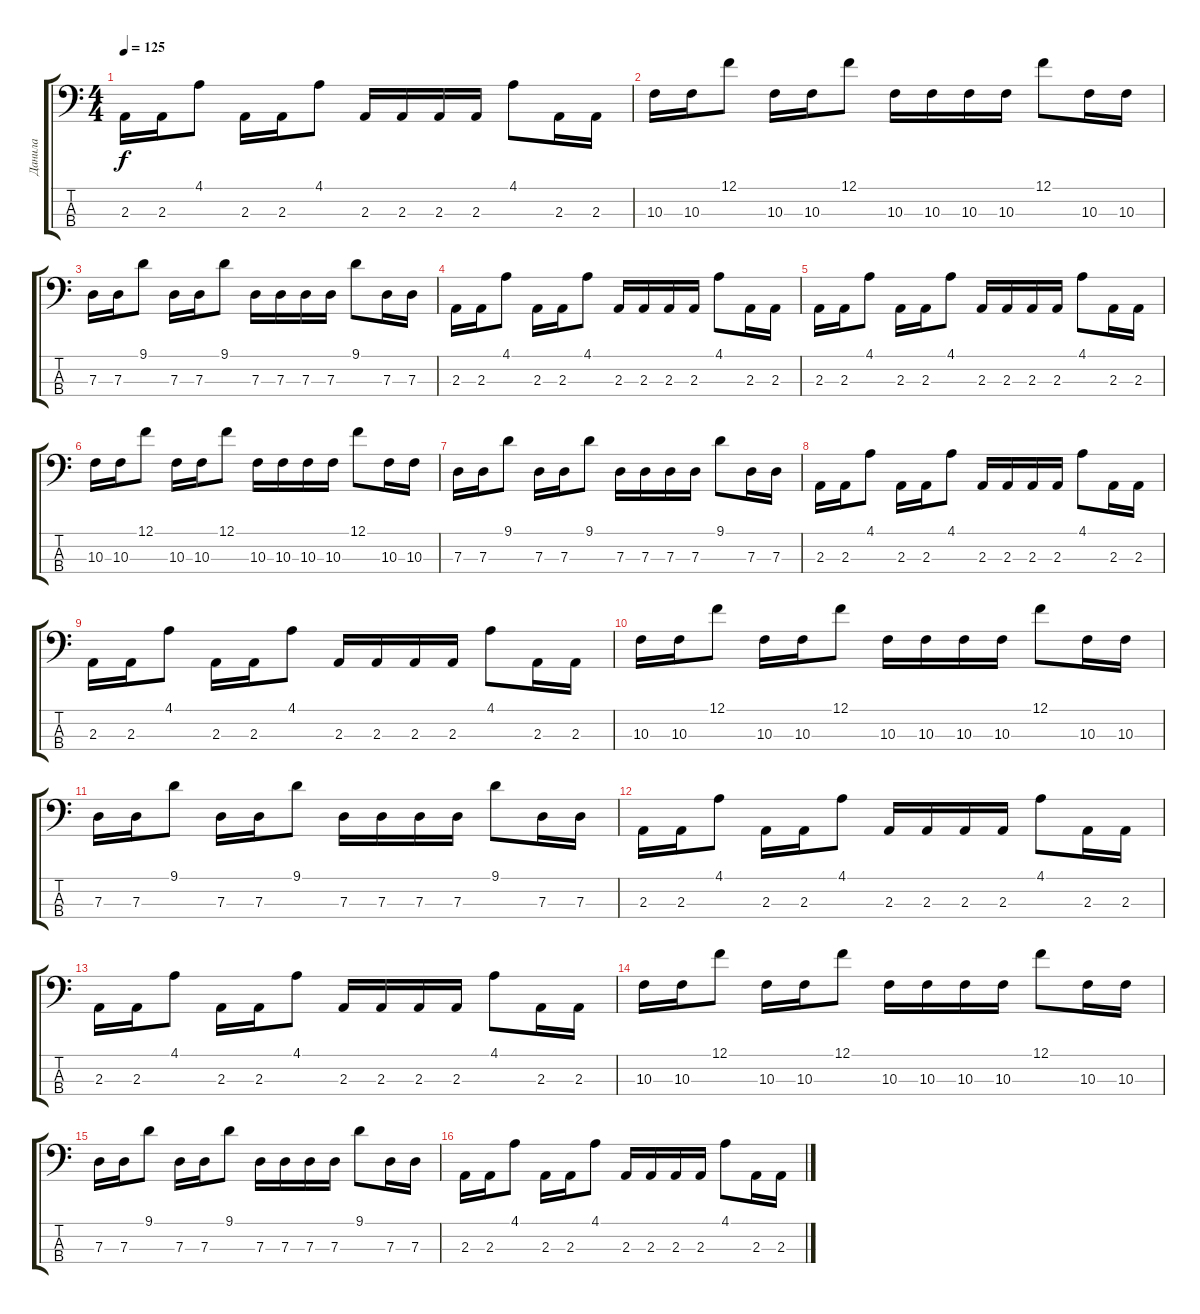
\track ("Данила" "Данила") {instrument electricbasspick}
\staff {score tabs}
\tuning (F2 C2 G1 D1) {hide}
\ts (4 4)
\tempo 125
\clef f4
\ks c
2.3.16{dy f} 2.3.16 4.1.8 2.3.16 2.3.16 4.1.8 2.3.16 2.3.16 2.3.16 2.3.16 4.1.8 2.3.16 2.3.16 |
10.3.16 10.3.16 12.1.8 10.3.16 10.3.16 12.1.8 10.3.16 10.3.16 10.3.16 10.3.16 12.1.8 10.3.16 10.3.16 |
7.3.16 7.3.16 9.1.8 7.3.16 7.3.16 9.1.8 7.3.16 7.3.16 7.3.16 7.3.16 9.1.8 7.3.16 7.3.16 |
2.3.16 2.3.16 4.1.8 2.3.16 2.3.16 4.1.8 2.3.16 2.3.16 2.3.16 2.3.16 4.1.8 2.3.16 2.3.16 |
2.3.16 2.3.16 4.1.8 2.3.16 2.3.16 4.1.8 2.3.16 2.3.16 2.3.16 2.3.16 4.1.8 2.3.16 2.3.16 |
10.3.16 10.3.16 12.1.8 10.3.16 10.3.16 12.1.8 10.3.16 10.3.16 10.3.16 10.3.16 12.1.8 10.3.16 10.3.16 |
7.3.16 7.3.16 9.1.8 7.3.16 7.3.16 9.1.8 7.3.16 7.3.16 7.3.16 7.3.16 9.1.8 7.3.16 7.3.16 |
2.3.16 2.3.16 4.1.8 2.3.16 2.3.16 4.1.8 2.3.16 2.3.16 2.3.16 2.3.16 4.1.8 2.3.16 2.3.16 |
2.3.16 2.3.16 4.1.8 2.3.16 2.3.16 4.1.8 2.3.16 2.3.16 2.3.16 2.3.16 4.1.8 2.3.16 2.3.16 |
10.3.16 10.3.16 12.1.8 10.3.16 10.3.16 12.1.8 10.3.16 10.3.16 10.3.16 10.3.16 12.1.8 10.3.16 10.3.16 |
7.3.16 7.3.16 9.1.8 7.3.16 7.3.16 9.1.8 7.3.16 7.3.16 7.3.16 7.3.16 9.1.8 7.3.16 7.3.16 |
2.3.16 2.3.16 4.1.8 2.3.16 2.3.16 4.1.8 2.3.16 2.3.16 2.3.16 2.3.16 4.1.8 2.3.16 2.3.16 |
2.3.16 2.3.16 4.1.8 2.3.16 2.3.16 4.1.8 2.3.16 2.3.16 2.3.16 2.3.16 4.1.8 2.3.16 2.3.16 |
10.3.16 10.3.16 12.1.8 10.3.16 10.3.16 12.1.8 10.3.16 10.3.16 10.3.16 10.3.16 12.1.8 10.3.16 10.3.16 |
7.3.16 7.3.16 9.1.8 7.3.16 7.3.16 9.1.8 7.3.16 7.3.16 7.3.16 7.3.16 9.1.8 7.3.16 7.3.16 |
2.3.16 2.3.16 4.1.8 2.3.16 2.3.16 4.1.8 2.3.16 2.3.16 2.3.16 2.3.16 4.1.8 2.3.16 2.3.16
